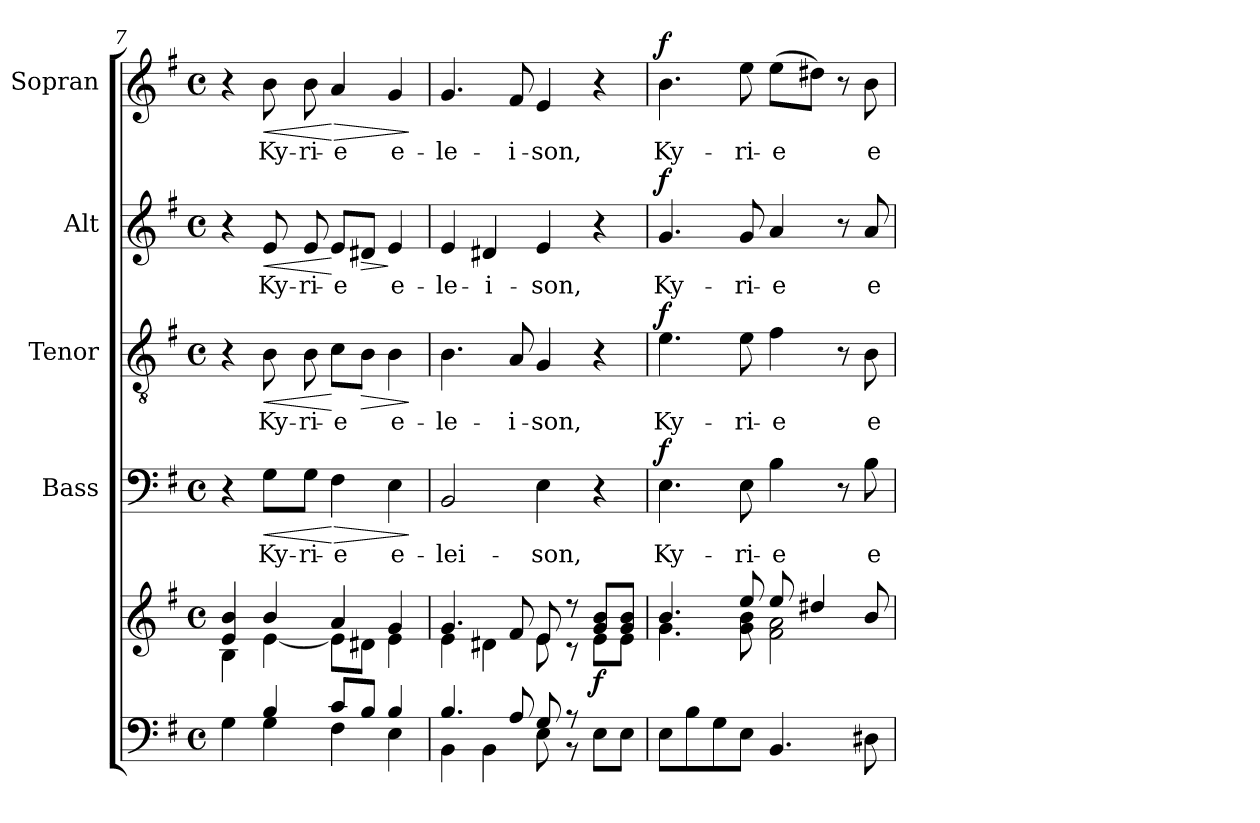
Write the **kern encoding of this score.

**kern	**kern	**dynam	**kern	**text	**dynam	**kern	**text	**dynam	**kern	**text	**dynam	**kern	**text	**dynam
*part5	*part5	*part5	*part4	*part4	*part4	*part3	*part3	*part3	*part2	*part2	*part2	*part1	*part1	*part1
*staff6	*staff5	*staff5/6	*staff4	*staff4	*staff4	*staff3	*staff3	*staff3	*staff2	*staff2	*staff2	*staff1	*staff1	*staff1
*	*	*	*I"Bass	*	*	*I"Tenor	*	*	*I"Alt	*	*	*I"Sopran	*	*
*	*	*	*I'B.	*	*	*I'T.	*	*	*I'A.	*	*	*I'S.	*	*
*clefF4	*clefG2	*	*clefF4	*	*	*clefGv2	*	*	*clefG2	*	*	*clefG2	*	*
*k[f#]	*k[f#]	*	*k[f#]	*	*	*k[f#]	*	*	*k[f#]	*	*	*k[f#]	*	*
*G:	*G:	*	*G:	*	*	*G:	*	*	*G:	*	*	*G:	*	*
*M4/4	*M4/4	*	*M4/4	*	*	*M4/4	*	*	*M4/4	*	*	*M4/4	*	*
*met(c)	*met(c)	*	*met(c)	*	*	*met(c)	*	*	*met(c)	*	*	*met(c)	*	*
=7	=7	=7	=7	=7	=7	=7	=7	=7	=7	=7	=7	=7	=7	=7
*^	*^	*	*	*	*	*	*	*	*	*	*	*	*	*
4ryy	4G\	4e/ 4b/	4B\	.	4r	.	.	4r	.	.	4r	.	.	4r	.	.
!	!	!	!	!	!	!LO:LY:b	!LO:HP:b	!	!LO:LY:b	!LO:HP:b	!	!LO:LY:b	!LO:HP:b	!	!LO:LY:b	!LO:HP:b
4B/	4G\	4b/	[<4e\	.	8G\L	Ky-	<	8B\	Ky-	<	8e/	Ky-	<	8b\	Ky-	<
!	!	!	!	!	!	!LO:LY:b	!	!	!LO:LY:b	!	!	!LO:LY:b	!	!	!LO:LY:b	!
.	.	.	.	.	8G\J	-ri-	.	8B\	-ri-	.	8e/	-ri-	.	8b\	-ri-	.
!	!	!	!	!	!	!LO:LY:b	!LO:HP:n=1:b	!	!LO:LY:b	!	!	!LO:LY:b	!	!	!LO:LY:b	!LO:HP:n=1:b
8c/L	4F#\	4a/	8e\L]	.	4F#\	-e	[ >	8c\L	-e	[	8e/L	-e	[	4a/	-e	[ >
!	!	!	!	!	!	!	!	!	!	!LO:HP:b	!	!	!LO:HP:b	!	!	!
8B/J	.	.	8d#X\J	.	.	.	.	8B\J	.	>	8d#X/J	.	>	.	.	.
!	!	!	!	!	!	!LO:LY:b	!	!	!LO:LY:b	!	!	!LO:LY:b	!	!	!LO:LY:b	!
4B/	4E\	4g/	4e\	.	4E\	e-	.	4B\	e-	.	4e/	e-	]	4g/	e-	.
*v	*v	*	*	*	*	*	*	*	*	*	*	*	*	*	*	*
*	*v	*v	*	*	*	*	*	*	*	*	*	*	*	*	*
.	.	.	.	.	]	.	.	]	.	.	.	.	.	]
=8	=8	=8	=8	=8	=8	=8	=8	=8	=8	=8	=8	=8	=8	=8
*^	*^	*	*	*	*	*	*	*	*	*	*	*	*	*
!	!	!	!	!	!	!LO:LY:b	!	!	!LO:LY:b	!	!	!LO:LY:b	!	!	!LO:LY:b	!
4.B/	4BB\	4.g/	4e\	.	2BB/	-lei-	.	4.B\	-le-	.	4e/	-le-	.	4.g/	-le-	.
!	!	!	!	!	!	!	!	!	!	!	!	!LO:LY:b	!	!	!	!
.	4BB\	.	4d#X\	.	.	.	.	.	.	.	4d#X/	-i-	.	.	.	.
!	!	!	!	!	!	!	!	!	!LO:LY:b	!	!	!	!	!	!LO:LY:b	!
8A/	.	8f#/	.	.	.	.	.	8A/	-i-	.	.	.	.	8f#/	-i-	.
!	!	!	!	!	!	!LO:LY:b	!	!	!LO:LY:b	!	!	!LO:LY:b	!	!	!LO:LY:b	!
8G/	8E\	8e/	8e\	.	4E\	-son,	.	4G/	-son,	.	4e/	-son,	.	4e/	-son,	.
8r	8r	8r	8r	.	.	.	.	.	.	.	.	.	.	.	.	.
!	!	!	!	!LO:DY:b	!	!	!	!	!	!	!	!	!	!	!	!
4ryy	8E\L	8g/ 8b/L	8e\L	f	4r	.	.	4r	.	.	4r	.	.	4r	.	.
.	8E\J	8g/ 8b/J	8e\J	.	.	.	.	.	.	.	.	.	.	.	.	.
=9	=9	=9	=9	=9	=9	=9	=9	=9	=9	=9	=9	=9	=9	=9	=9	=9
!	!	!	!	!	!	!LO:LY:b	!LO:DY:a	!	!LO:LY:b	!LO:DY:a	!	!LO:LY:b	!LO:DY:a	!	!LO:LY:b	!LO:DY:a
*v	*v	*	*	*	*	*	*	*	*	*	*	*	*	*	*	*
8E\L	4.b/	4.g\	.	4.E\	Ky-	f	4.e\	Ky-	f	4.g/	Ky-	f	4.b\	Ky-	f
8B\	.	.	.	.	.	.	.	.	.	.	.	.	.	.	.
8G\	.	.	.	.	.	.	.	.	.	.	.	.	.	.	.
!	!	!	!	!	!LO:LY:b	!	!	!LO:LY:b	!	!	!LO:LY:b	!	!	!LO:LY:b	!
8E\J	8ee/	8g\ 8b\	.	8E\	-ri-	.	8e\	-ri-	.	8g/	-ri-	.	8ee\	-ri-	.
!	!	!	!	!	!LO:LY:b	!	!	!LO:LY:b	!	!	!LO:LY:b	!	!	!LO:LY:b	!
4.BB/	8ee/	2f#\ 2a\	.	4B\	-e	.	4f#\	-e	.	4a/	-e	.	(>8ee\L	-e	.
.	4dd#X/	.	.	.	.	.	.	.	.	.	.	.	8dd#X\J)	.	.
.	.	.	.	8r	.	.	8r	.	.	8r	.	.	8r	.	.
!	!	!	!	!	!LO:LY:b	!	!	!LO:LY:b	!	!	!LO:LY:b	!	!	!LO:LY:b	!
8D#X\	8b/	.	.	8B\	e-	.	8B\	e-	.	8a/	e-	.	8b\	e-	.
*	*v	*v	*	*	*	*	*	*	*	*	*	*	*	*	*
=	=	=	=	=	=	=	=	=	=	=	=	=	=	=
*-	*-	*-	*-	*-	*-	*-	*-	*-	*-	*-	*-	*-	*-	*-
